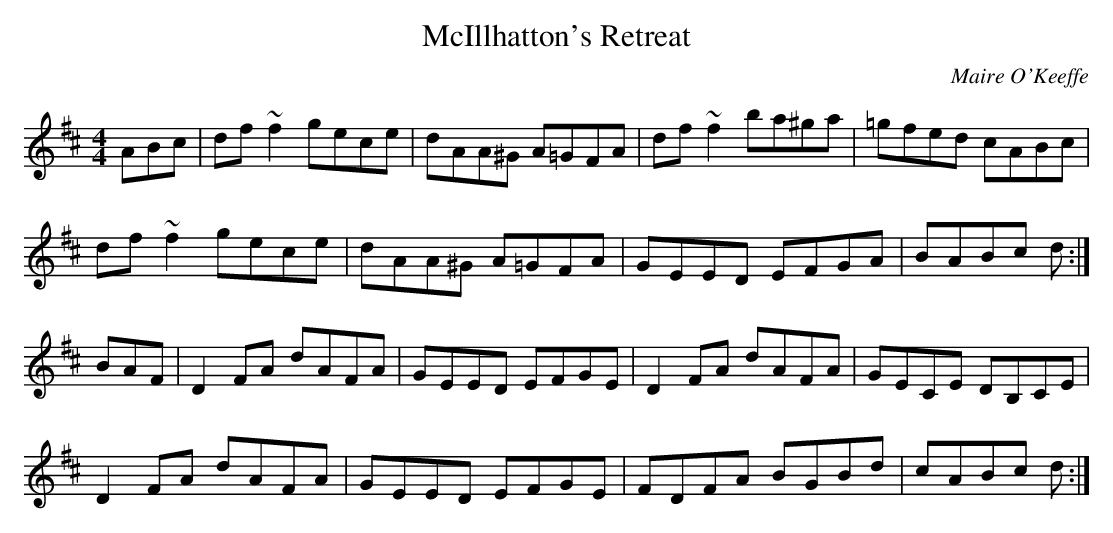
X:1
T:McIllhatton's Retreat
M:4/4
L:1/8
C:Maire O'Keeffe
K:D
ABc \
| df~f2 gece | dAA^G A=GFA | df~f2 ba^ga | =gfed cABc |
  df~f2 gece | dAA^G A=GFA | GEED  EFGA  | BABc  d :|
BAF \
| D2FA dAFA | GEED EFGE | D2FA dAFA | GECE DB,CE |
  D2FA dAFA | GEED EFGE | FDFA BGBd | cABc d :|
